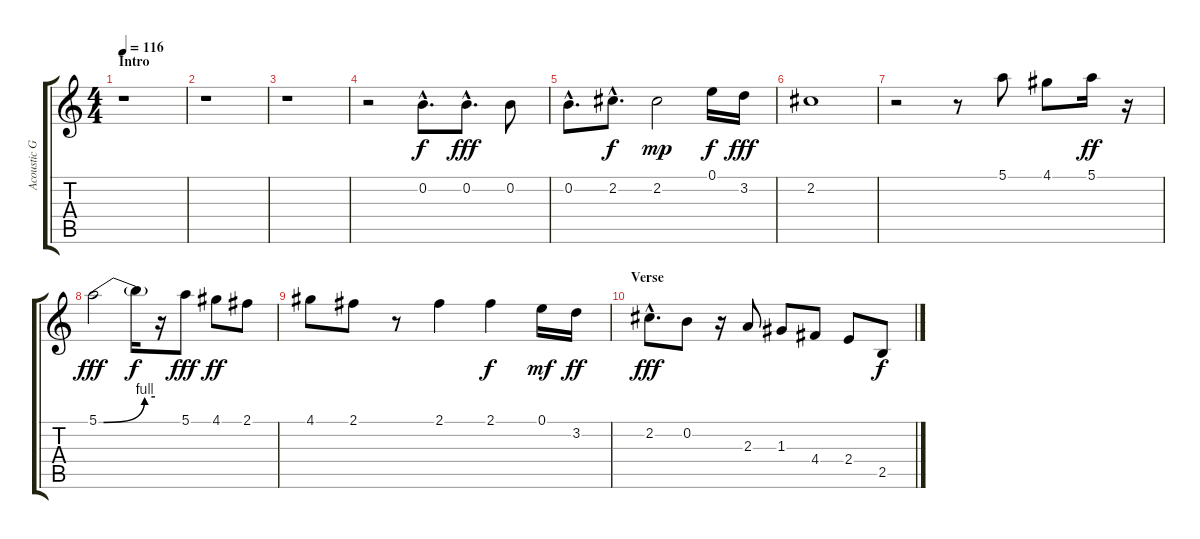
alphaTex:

\track ("Acoustic Guitar" "Acoustic G") {instrument acousticguitarsteel}
\staff {score tabs}
\tuning (E4 B3 G3 D3 A2 E2) {hide}
\ts (4 4)
\section ("" "Intro")
\tempo 116
\clef g2
\ks c
r.1{dy f instrument acousticguitarsteel} |
r.1 |
r.1 |
r.2 0.2{hac}.8{d} 0.2{hac}.8{d dy fff} 0.2.8 |
0.2{hac}.8{d} 2.2{hac}.8{d dy f} 2.2.2{dy mp} 0.1.16{dy f} 3.2.16{dy fff} |
2.2.1 |
r.2 r.8 5.1.8 4.1.8 5.1.16{dy ff} r.16 |
5.1{be (custom 0 0 5 0 49 4 60 4)}.2{dy fff} 5.1{t}.16{dy f} r.16 5.1.8{dy fff} 4.1.8{dy ff} 2.1.8 |
4.1.8 2.1.8 r.8 2.1.4 2.1.4{dy f} 0.1.16{dy mf} 3.2.16{dy ff} |
\section ("" "Verse")
2.2{hac}.8{d dy fff} 0.2.8 r.16 2.3.8 1.3.8 4.4.8 2.4.8 2.5.8{dy f}
